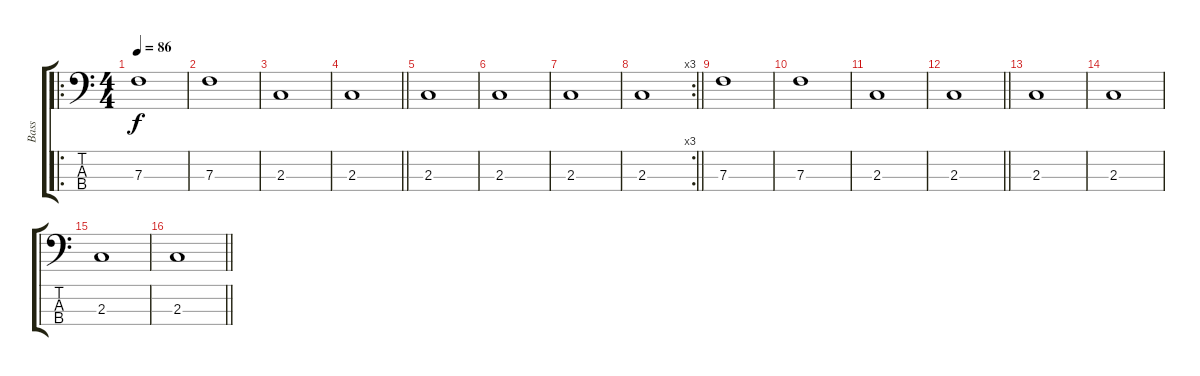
\track ("Bass" "Bass") {instrument electricbassfinger}
\staff {score tabs}
\tuning (Ab2 Eb2 Bb1 F1) {hide}
\ro
\ts (4 4)
\section ("" "")
\tempo 86
\clef f4
\ks c
7.3.1{dy f} |
7.3.1 |
2.3.1 |
\barLineRight lightlight
2.3.1 |
2.3.1 |
2.3.1 |
2.3.1 |
\rc 3
\barLineRight lightlight
2.3.1 |
\section ("" "")
7.3.1 |
7.3.1 |
2.3.1 |
\barLineRight lightlight
2.3.1 |
2.3.1 |
2.3.1 |
2.3.1 |
\barLineRight lightlight
2.3.1
